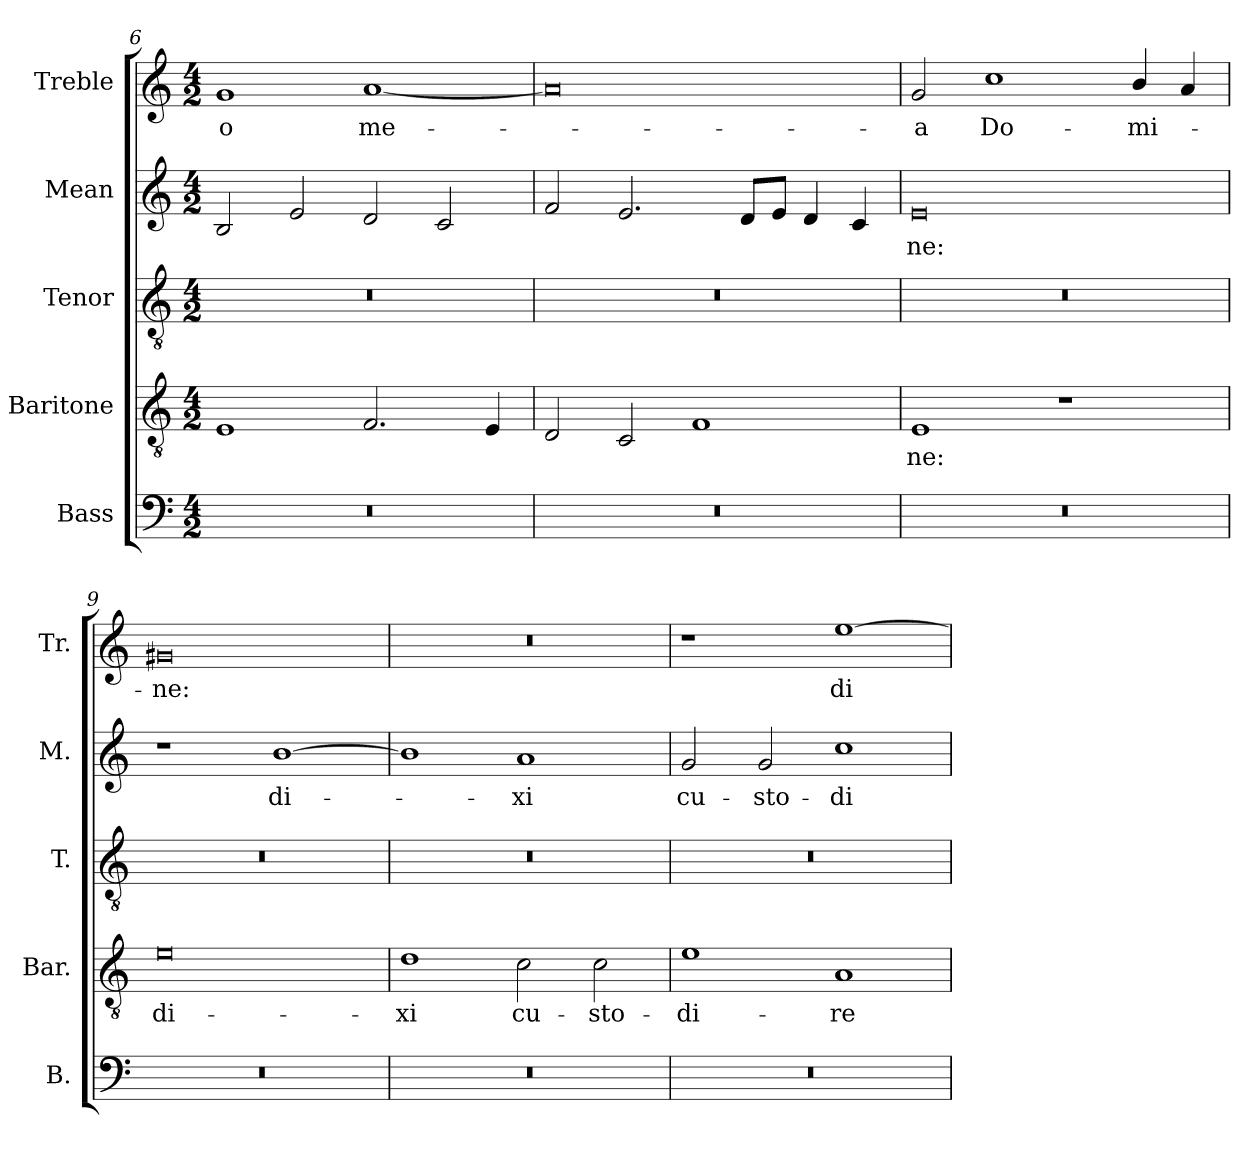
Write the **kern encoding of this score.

**kern	**kern	**text	**kern	**kern	**text	**kern	**text
*part5	*part4	*part4	*part3	*part2	*part2	*part1	*part1
*staff5	*staff4	*staff4	*staff3	*staff2	*staff2	*staff1	*staff1
*I"Bass	*I"Baritone	*	*I"Tenor	*I"Mean	*	*I"Treble	*
*I'B.	*I'Bar.	*	*I'T.	*I'M.	*	*I'Tr.	*
!!LO:LB:g=z
*clefF4	*clefGv2	*	*clefGv2	*clefG2	*	*clefG2	*
*	*ITrd7c12	*	*ITrd7c12	*	*	*	*
*k[]	*k[]	*	*k[]	*k[]	*	*k[]	*
*C:	*C:	*	*C:	*C:	*	*C:	*
*M4/2	*M4/2	*	*M4/2	*M4/2	*	*M4/2	*
=6	=6	=6	=6	=6	=6	=6	=6
!LO:N:vis=1	!	!	!LO:N:vis=1	!	!	!	!
!	!	!	!	!	!	!	!LO:LY:b:color=#000000
0r	1EEi	.	0r	2Bi/	.	1gi	-o
.	.	.	.	2ei/	.	.	.
!	!	!	!	!	!	!	!LO:LY:b:color=#000000
.	2.FFi/	.	.	2di/	.	[1ai	me-
.	.	.	.	2ci/	.	.	.
.	4EEi/	.	.	.	.	.	.
=7	=7	=7	=7	=7	=7	=7	=7
!LO:N:vis=1	!	!	!LO:N:vis=1	!	!	!	!
0r	2DDi/	.	0r	2fi/	.	0ai]	.
.	2CCi/	.	.	2.ei/	.	.	.
.	1FFi	.	.	.	.	.	.
.	.	.	.	8di/L	.	.	.
.	.	.	.	8ei/J	.	.	.
.	.	.	.	4di/	.	.	.
.	.	.	.	4ci/	.	.	.
=8	=8	=8	=8	=8	=8	=8	=8
!LO:N:vis=1	!	!	!	!	!	!	!
!	!	!LO:LY:b:color=#000000	!LO:N:vis=1	!	!	!	!
!	!	!	!	!	!LO:LY:b:color=#000000	!	!
!	!	!	!	!	!	!	!LO:LY:b:color=#000000
0r	1EEi	-ne:	0r	0ei	-ne:	2gi/	-a
!	!	!	!	!	!	!	!LO:LY:b:color=#000000
.	.	.	.	.	.	1cci	Do-
.	1r	.	.	.	.	.	.
!	!	!	!	!	!	!	!LO:LY:b:color=#000000
.	.	.	.	.	.	4bi/	-mi-
.	.	.	.	.	.	4ai/	.
=9	=9	=9	=9	=9	=9	=9	=9
!LO:N:vis=1	!	!	!	!	!	!	!
!	!	!LO:LY:b:color=#000000	!LO:N:vis=1	!	!	!	!
!	!	!	!	!	!	!	!LO:LY:b:color=#000000
0r	0Ei	di-	0r	1r	.	0g#Xi	-ne:
!	!	!	!	!	!LO:LY:b:color=#000000	!	!
.	.	.	.	[1bi	di-	.	.
=10	=10	=10	=10	=10	=10	=10	=10
!LO:N:vis=1	!	!	!	!	!	!	!
!	!	!LO:LY:b:color=#000000	!LO:N:vis=1	!	!	!LO:N:vis=1	!
0r	1Di	-xi	0r	1bi]	.	0r	.
!	!	!LO:LY:b:color=#000000	!	!	!	!	!
!	!	!	!	!	!LO:LY:b:color=#000000	!	!
.	2Ci\	cu-	.	1ai	-xi	.	.
!	!	!LO:LY:b:color=#000000	!	!	!	!	!
.	2Ci\	-sto-	.	.	.	.	.
=11	=11	=11	=11	=11	=11	=11	=11
!LO:N:vis=1	!	!	!	!	!	!	!
!	!	!LO:LY:b:color=#000000	!LO:N:vis=1	!	!	!	!
!	!	!	!	!	!LO:LY:b:color=#000000	!	!
0r	1Ei	-di-	0r	2gi/	cu-	1r	.
!	!	!	!	!	!LO:LY:b:color=#000000	!	!
.	.	.	.	2gi/	-sto-	.	.
!	!	!LO:LY:b:color=#000000	!	!	!	!	!
!	!	!	!	!	!LO:LY:b:color=#000000	!	!
!	!	!	!	!	!	!	!LO:LY:b:color=#000000
.	1AAi	-re	.	1cci	-di-	[1eei	di-
=	=	=	=	=	=	=	=
*-	*-	*-	*-	*-	*-	*-	*-
